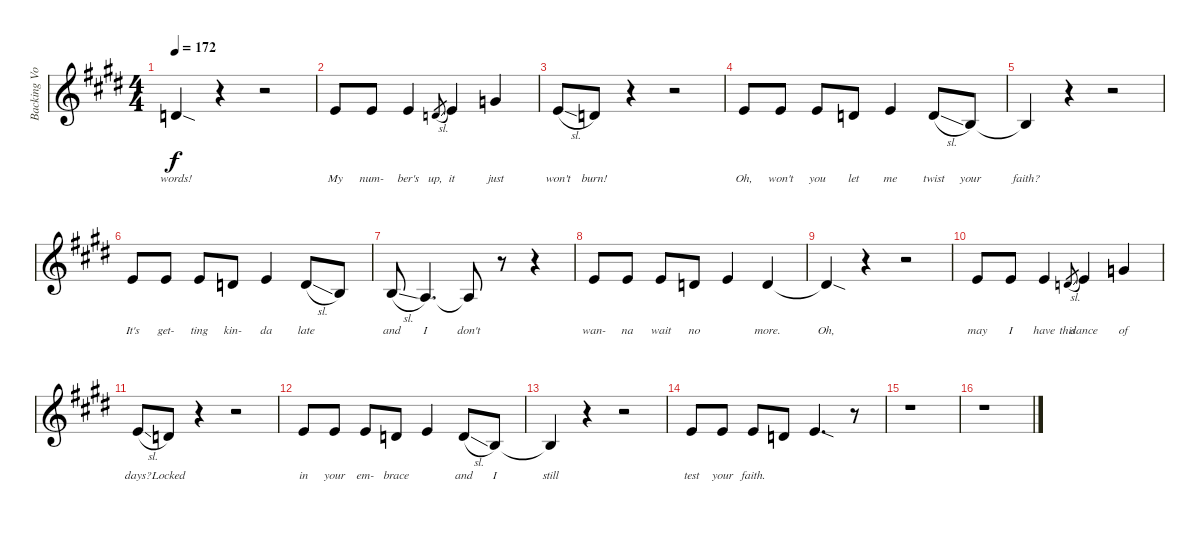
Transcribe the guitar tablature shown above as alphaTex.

\track ("Backing Vocals 2" "Backing Vo") {instrument lead6voice}
\staff {score}
\tuning (E4 B3 G3 D3 A2 E2) {hide}
\ts (4 4)
\tempo 172
\clef g2
\ks e
7.3{sod t}.4{lyrics (0 "words!") lyrics (1 "") lyrics (2 "") lyrics (3 "") lyrics (4 "") dy f} r.4 r.2 |
5.2.8{lyrics (0 "My") lyrics (1 "") lyrics (2 "") lyrics (3 "") lyrics (4 "")} 5.2.8{lyrics (0 "num-") lyrics (1 "") lyrics (2 "") lyrics (3 "") lyrics (4 "")} 5.2.4{lyrics (0 "ber's") lyrics (1 "") lyrics (2 "") lyrics (3 "") lyrics (4 "")} 3.2{sl}.8{lyrics (0 "up,") lyrics (1 "") lyrics (2 "") lyrics (3 "") lyrics (4 "") gr} 5.2.4{lyrics (0 "it") lyrics (1 "") lyrics (2 "") lyrics (3 "") lyrics (4 "")} 3.1.4{lyrics (0 "just") lyrics (1 "") lyrics (2 "") lyrics (3 "") lyrics (4 "")} |
5.2{sl}.8{lyrics (0 "won't") lyrics (1 "") lyrics (2 "") lyrics (3 "") lyrics (4 "")} 3.2.8{lyrics (0 "burn!") lyrics (1 "") lyrics (2 "") lyrics (3 "") lyrics (4 "")} r.4 r.2 |
5.2.8{lyrics (0 "Oh,") lyrics (1 "") lyrics (2 "") lyrics (3 "") lyrics (4 "")} 5.2.8{lyrics (0 "won't") lyrics (1 "") lyrics (2 "") lyrics (3 "") lyrics (4 "")} 5.2.8{lyrics (0 "you") lyrics (1 "") lyrics (2 "") lyrics (3 "") lyrics (4 "")} 7.3.8{lyrics (0 "let") lyrics (1 "") lyrics (2 "") lyrics (3 "") lyrics (4 "")} 5.2.4{lyrics (0 "me") lyrics (1 "") lyrics (2 "") lyrics (3 "") lyrics (4 "")} 7.3{sl}.8{lyrics (0 "twist") lyrics (1 "") lyrics (2 "") lyrics (3 "") lyrics (4 "")} 4.3.8{lyrics (0 "your") lyrics (1 "") lyrics (2 "") lyrics (3 "") lyrics (4 "")} |
4.3{t}.4{lyrics (0 "faith?") lyrics (1 "") lyrics (2 "") lyrics (3 "") lyrics (4 "")} r.4 r.2 |
5.2.8{lyrics (0 "It's") lyrics (1 "") lyrics (2 "") lyrics (3 "") lyrics (4 "")} 5.2.8{lyrics (0 "get-") lyrics (1 "") lyrics (2 "") lyrics (3 "") lyrics (4 "")} 5.2.8{lyrics (0 "ting") lyrics (1 "") lyrics (2 "") lyrics (3 "") lyrics (4 "")} 7.3.8{lyrics (0 "kin-") lyrics (1 "") lyrics (2 "") lyrics (3 "") lyrics (4 "")} 5.2.4{lyrics (0 "da") lyrics (1 "") lyrics (2 "") lyrics (3 "") lyrics (4 "")} 7.3{sl}.8{lyrics (0 "late") lyrics (1 "") lyrics (2 "") lyrics (3 "") lyrics (4 "")} 4.3.8{lyrics (0 "") lyrics (1 "") lyrics (2 "") lyrics (3 "") lyrics (4 "")} |
4.3{sl}.8{lyrics (0 "and") lyrics (1 "") lyrics (2 "") lyrics (3 "") lyrics (4 "")} 2.3.4{d lyrics (0 "I") lyrics (1 "") lyrics (2 "") lyrics (3 "") lyrics (4 "")} 2.3{t}.8{lyrics (0 "don't") lyrics (1 "") lyrics (2 "") lyrics (3 "") lyrics (4 "")} r.8 r.4 |
5.2.8{lyrics (0 "wan-") lyrics (1 "") lyrics (2 "") lyrics (3 "") lyrics (4 "")} 5.2.8{lyrics (0 "na") lyrics (1 "") lyrics (2 "") lyrics (3 "") lyrics (4 "")} 5.2.8{lyrics (0 "wait") lyrics (1 "") lyrics (2 "") lyrics (3 "") lyrics (4 "")} 7.3.8{lyrics (0 "no") lyrics (1 "") lyrics (2 "") lyrics (3 "") lyrics (4 "")} 5.2.4{lyrics (0 "") lyrics (1 "") lyrics (2 "") lyrics (3 "") lyrics (4 "")} 7.3.4{lyrics (0 "more.") lyrics (1 "") lyrics (2 "") lyrics (3 "") lyrics (4 "")} |
7.3{sod t}.4{lyrics (0 "Oh,") lyrics (1 "") lyrics (2 "") lyrics (3 "") lyrics (4 "")} r.4 r.2 |
5.2.8{lyrics (0 "may") lyrics (1 "") lyrics (2 "") lyrics (3 "") lyrics (4 "")} 5.2.8{lyrics (0 "I") lyrics (1 "") lyrics (2 "") lyrics (3 "") lyrics (4 "")} 5.2.4{lyrics (0 "have") lyrics (1 "") lyrics (2 "") lyrics (3 "") lyrics (4 "")} 3.2{sl}.8{lyrics (0 "this") lyrics (1 "") lyrics (2 "") lyrics (3 "") lyrics (4 "") gr} 5.2.4{lyrics (0 "dance") lyrics (1 "") lyrics (2 "") lyrics (3 "") lyrics (4 "")} 3.1.4{lyrics (0 "of") lyrics (1 "") lyrics (2 "") lyrics (3 "") lyrics (4 "")} |
5.2{sl}.8{lyrics (0 "days?") lyrics (1 "") lyrics (2 "") lyrics (3 "") lyrics (4 "")} 3.2.8{lyrics (0 "Locked") lyrics (1 "") lyrics (2 "") lyrics (3 "") lyrics (4 "")} r.4 r.2 |
5.2.8{lyrics (0 "in") lyrics (1 "") lyrics (2 "") lyrics (3 "") lyrics (4 "")} 5.2.8{lyrics (0 "your") lyrics (1 "") lyrics (2 "") lyrics (3 "") lyrics (4 "")} 5.2.8{lyrics (0 "em-") lyrics (1 "") lyrics (2 "") lyrics (3 "") lyrics (4 "")} 7.3.8{lyrics (0 "brace") lyrics (1 "") lyrics (2 "") lyrics (3 "") lyrics (4 "")} 5.2.4{lyrics (0 "") lyrics (1 "") lyrics (2 "") lyrics (3 "") lyrics (4 "")} 7.3{sl}.8{lyrics (0 "and") lyrics (1 "") lyrics (2 "") lyrics (3 "") lyrics (4 "")} 4.3.8{lyrics (0 "I") lyrics (1 "") lyrics (2 "") lyrics (3 "") lyrics (4 "")} |
4.3{t}.4{lyrics (0 "still") lyrics (1 "") lyrics (2 "") lyrics (3 "") lyrics (4 "")} r.4 r.2 |
5.2.8{lyrics (0 "test") lyrics (1 "") lyrics (2 "") lyrics (3 "") lyrics (4 "")} 5.2.8{lyrics (0 "your") lyrics (1 "") lyrics (2 "") lyrics (3 "") lyrics (4 "")} 5.2.8{lyrics (0 "faith.") lyrics (1 "") lyrics (2 "") lyrics (3 "") lyrics (4 "")} 7.3.8{lyrics (0 "") lyrics (1 "") lyrics (2 "") lyrics (3 "") lyrics (4 "")} 5.2{sod}.4{d lyrics (0 "") lyrics (1 "") lyrics (2 "") lyrics (3 "") lyrics (4 "")} r.8 |
r.1 |
r.1
